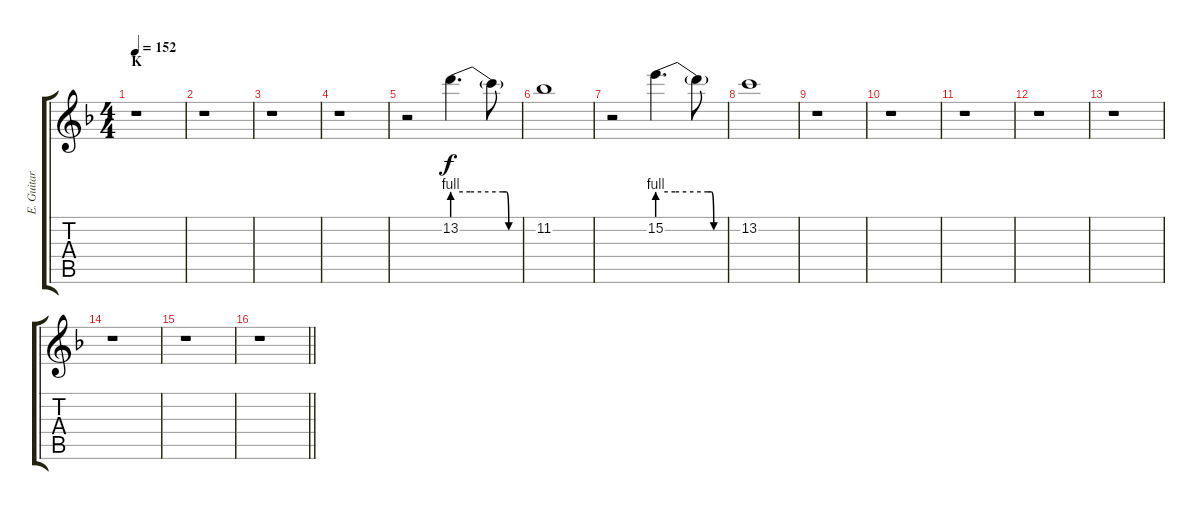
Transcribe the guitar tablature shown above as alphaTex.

\track ("E. Guitar II" "E. Guitar ") {instrument overdrivenguitar}
\staff {score tabs}
\tuning (E4 B3 G3 D3 A2 E2) {hide}
\ts (4 4)
\section ("" "K")
\tempo 152
\clef g2
\ks f
r.1{dy f} |
r.1 |
r.1 |
r.1 |
r.2 13.2{be (custom 0 4 15 4 43 4 46 4 48 0 60 0)}.4{d} 13.2{t}.8 |
11.2.1 |
r.2 15.2{be (custom 0 4 15 4 43 4 46 4 48 0 60 0)}.4{d} 15.2{t}.8 |
13.2.1 |
r.1 |
r.1 |
r.1 |
r.1 |
r.1 |
r.1 |
r.1 |
\barLineRight lightlight
r.1
